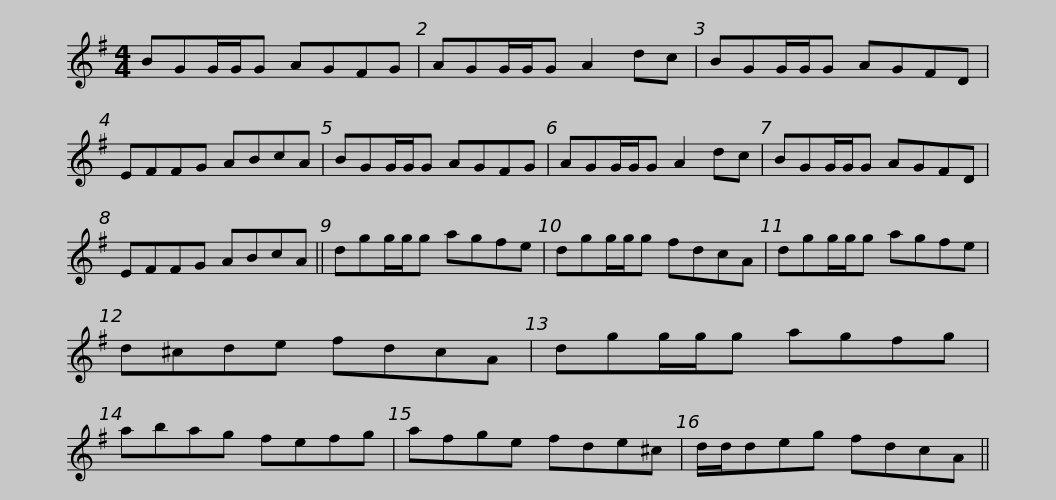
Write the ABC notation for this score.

X:1
L:1/8
M:4/4
I:linebreak $
K:G
V:1 treble
V:1
 BGG/G/G AGFG | AGG/G/G A2 dc | BGG/G/G AGFD | EFFG ABcA | BGG/G/G AGFG |$ %5
 AGG/G/G A2 dc | BGG/G/G AGFD | EFFG ABcA || dgg/g/g agfe | dgg/g/g fdcA |$ %10
 dgg/g/g agfe | d^cde fdcA | dgg/g/g agfg | abag fefg | afge fde^c |$ %15
 d/d/deg fdcA || %16
